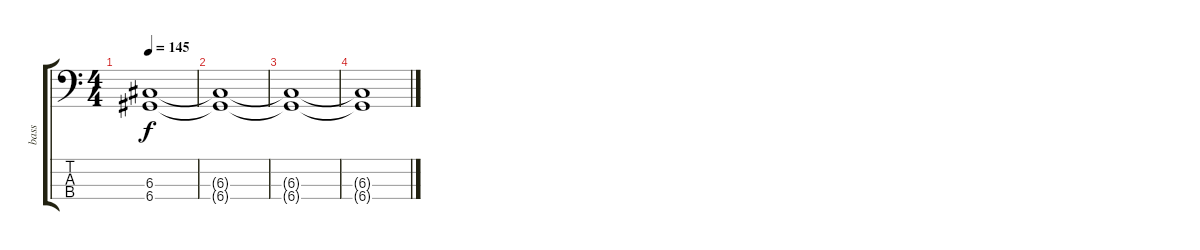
\track ("bass" "bass") {instrument electricbasspick}
\staff {score tabs}
\tuning (F2 C2 G1 D1) {hide}
\ts (4 4)
\tempo 145
\clef f4
\ks c
(6.3{t} 6.4{t}).1{dy f volume 0} |
(6.3{t} 6.4{t}).1 |
(6.3{t} 6.4{t}).1 |
(6.3{t} 6.4{t}).1
